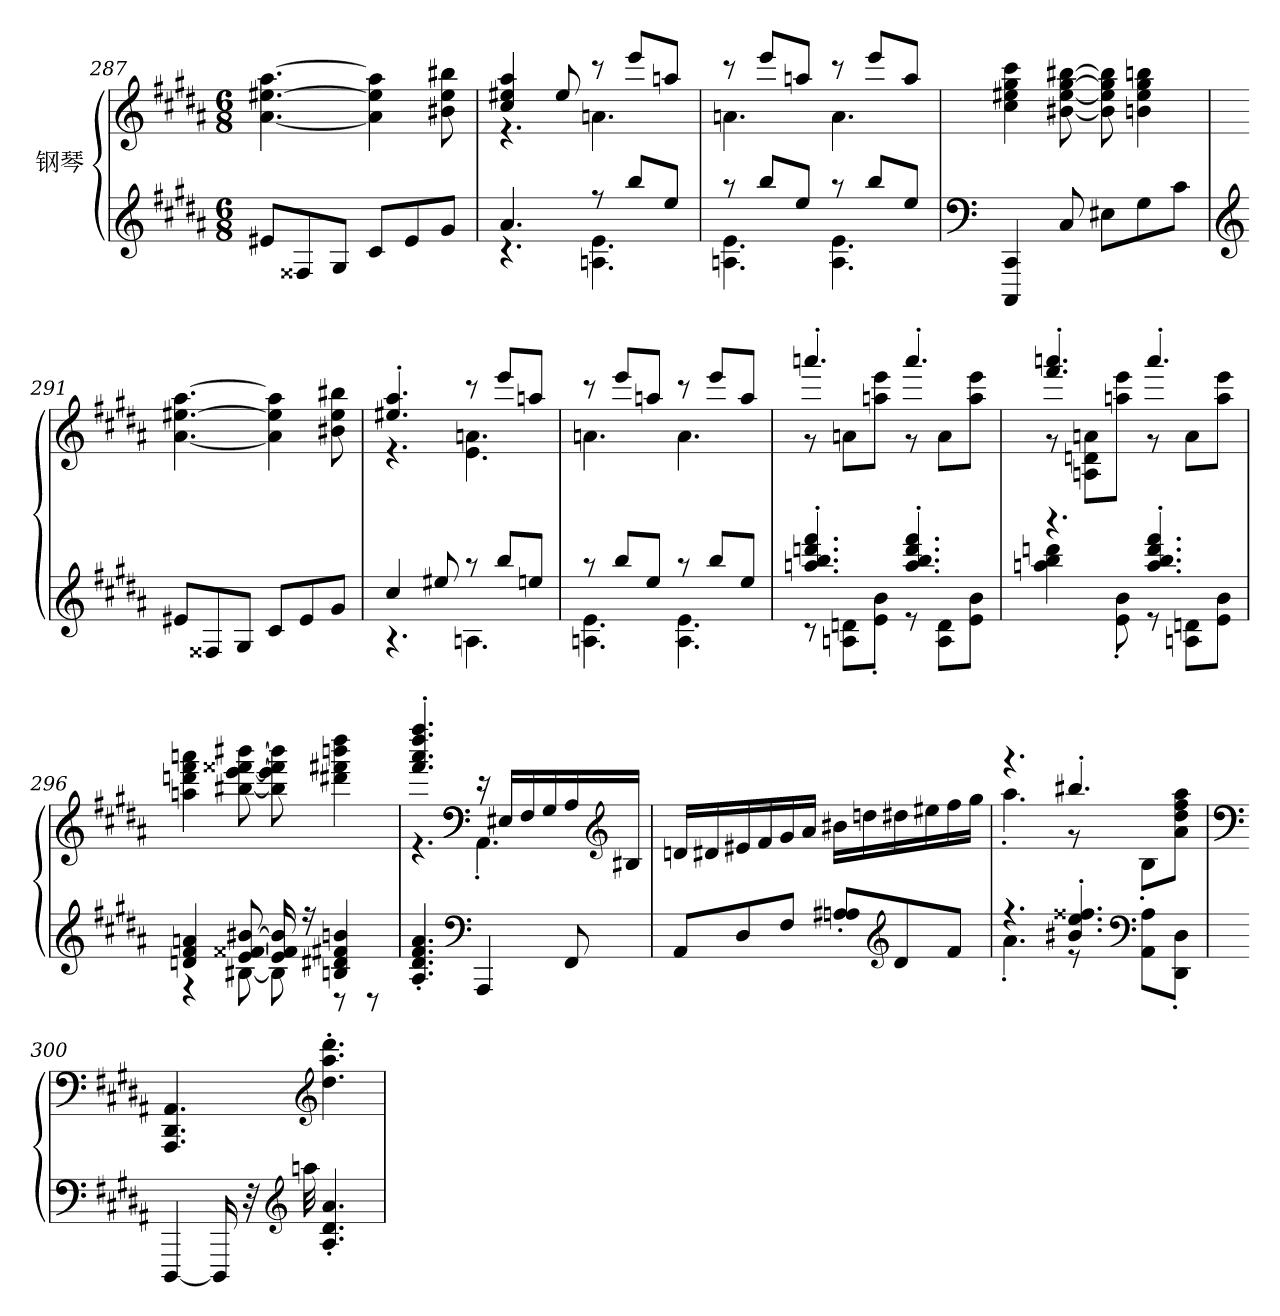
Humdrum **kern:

**kern	**kern
*part1	*part1
*staff2	*staff1
*I"钢琴	*
!!LO:LB:g=z
*clefG2	*clefG2
*k[f#c#g#d#a#]	*k[f#c#g#d#a#]
*M6/8	*M6/8
*MM212	*MM212
=287	=287
8e#X/L	[4.a#\ [4.ee#X\ [4.aa#\
8F##X/	.
8G#/J	.
*	*MM232
8c#/L	4a#\] 4ee#\] 4aa#\]
8e#/	.
8g#/J	8b#X\ 8ee#\ 8bb#X\
=288	=288
*	*MM216
*^	*^
4.a#/	4.r	4cc#/ 4ee#X/ 4aa#/	4.r
.	.	8ee#/	.
*	*	*MM228	*
8r	4.An\ 4.e\	8r	4.an\
8bb/L	.	8eee/L	.
8ee/J	.	8aan/J	.
=289	=289	=289	=289
*	*	*MM243	*
8r	4.An\ 4.e\	8r	4.an\
8bb/L	.	8eee/L	.
8ee/J	.	8aan/J	.
*	*	*MM228	*
8r	4.A\ 4.e\	8r	4.a\
8bb/L	.	8eee/L	.
8ee/J	.	8aa/J	.
*v	*v	*	*
*	*v	*v
=290	=290
*clefF4	*
*	*MM231
4CCC#/ 4CC#/	4cc#\ 4ee#X\ 4gg#\ 4ccc#\
8C#/	[8b#X\ [8ee#\ [8gg#\ [8bb#X\
*	*MM242
8E#X\L	8b#\] 8ee#\] 8gg#\] 8bb#\]
8G#\	4bn\ 4ee#\ 4gg#\ 4bbn\
8c#\J	.
!!LO:LB:g=z
=291	=291
*clefG2	*
*	*MM252
8e#X/L	[4.a#\ [4.ee#X\ [4.aa#\
8F##X/	.
8G#/J	.
*	*MM248
8c#/L	4a#\] 4ee#\] 4aa#\]
8e#/	.
8g#/J	8b#X\ 8ee#\ 8bb#X\
=292	=292
*	*MM240
*^	*^
4cc#/	4.r	4.ee#X/' 4.aa#/'	4.r
8ee#X/	.	.	.
*	*	*MM242	*
8r	4.An\	8r	4.e\ 4.an\
8bb/L	.	8eee/L	.
8een/J	.	8aan/J	.
=293	=293	=293	=293
*	*	*MM261	*
8r	4.An\ 4.e\	8r	4.an\
8bb/L	.	8eee/L	.
8ee/J	.	8aan/J	.
*	*	*MM238	*
8r	4.A\ 4.e\	8r	4.a\
8bb/L	.	8eee/L	.
8ee/J	.	8aa/J	.
=294	=294	=294	=294
*	*	*MM255	*
4.aan/' 4.bb/' 4.dddn/' 4.fff#/'	8r	4.aaan'/	8r
.	8An\ 8dn\L	.	8an\L
.	8e\' 8b\'J	.	8aan\ 8eee\J
*	*	*MM247	*
4.aa/' 4.bb/' 4.ddd/' 4.fff#/'	8r	4.aaa'/	8r
.	8A\ 8d\L	.	8a\L
.	8e\ 8b\J	.	8aa\ 8eee\J
!!LO:PB:g=z	!!
=295	=295	=295	=295
*	*	*MM267	*
4.r	4aan\ 4bb\ 4dddn\	4.fff#/' 4.aaan/'	8r
.	.	.	8An\ 8dn\ 8an\L
.	8e\' 8b\'	.	8aan\ 8eee\J
*	*	*MM250	*
4.aa/' 4.bb/' 4.ddd/' 4.fff#/'	8r	4.aaa'/	8r
.	8An\ 8dn\L	.	8a\L
.	8e\ 8b\J	.	8aa\ 8eee\J
*	*	*v	*v
=296	=296	=296
*	*	*MM261
4dn/ 4f#/ 4an/	4r	4aan\ 4dddn\ 4fff#\ 4aaan\
[8e/ [8f##X/ [8b#X/	[8B#X\	[8bb#X\ [8eee\ [8fff##X\ [8bbb#X\
16e/] 16f##/] 16b#/]	8B#\]	8bb#\] 8eee\] 8fff##\] 8bbb#\]
16r	.	.
4Bn/ 4d#X/ 4f#X/ 4bn/	8r	4ddd#X\ 4fff#X\ 4bbbn\ 4dddd#\
.	8r	.
*v	*v	*
=297	=297
*	*MM255
*	*^
4.A#/' 4.d#/' 4.f#/' 4.a#/'	4.fff#/' 4.aaa#/' 4.dddd#/' 4.ffff#/'	4.r
*clefF4	*clefF4	*
*	*MM231	*
4AAA#/	16r	4.AA#'\
.	16E#X/LL	.
.	16F#/	.
.	16G#/	.
8FF#/	16A#/	.
*	*clefG2	*
.	16B#X/JJ	.
*	*v	*v
!!LO:LB:g=z
=298	=298
*	*MM237
8AA#/L	16dn/LL
.	16d#X/
8D#/	16e#X/
.	16f#/
8F#/J	16g#/
.	16a#/JJ
*	*MM252
8An/' 8A#X/'L	16b#X\LL
.	16ddn\
*clefG2	*
8d#/	16dd#X\
.	16ee#X\
8f#/J	16ff#\
.	16gg#\JJ
=299	=299
*	*MM237
*^	*^
4.r	4.a#'\	4.r	4.aa#'\
*	*	*MM216	*
4.b#X/' 4.ee/' 4.ff##X/'	8r	4.bb#X'/	8r
*clefF4	*	*	*
.	8AA#\ 8A#\L	.	8B'\L
.	8DD#\' 8D#\'J	.	8a#\ 8dd#\ 8ff#\ 8aa#\J
*v	*v	*	*
*	*v	*v
=300	=300
*	*clefF4
*	*MM209
[4DDD#/	4.AAA#/ 4.DD#/ 4.AA#/
16DDD#/]	.
32r	.
*clefG2	*
32aan\	.
*	*clefG2
*	*MM200
4.A#/' 4.d#/' 4.a#/'	4.dd#\' 4.aa#\' 4.ddd#\'
=	=
*-	*-
